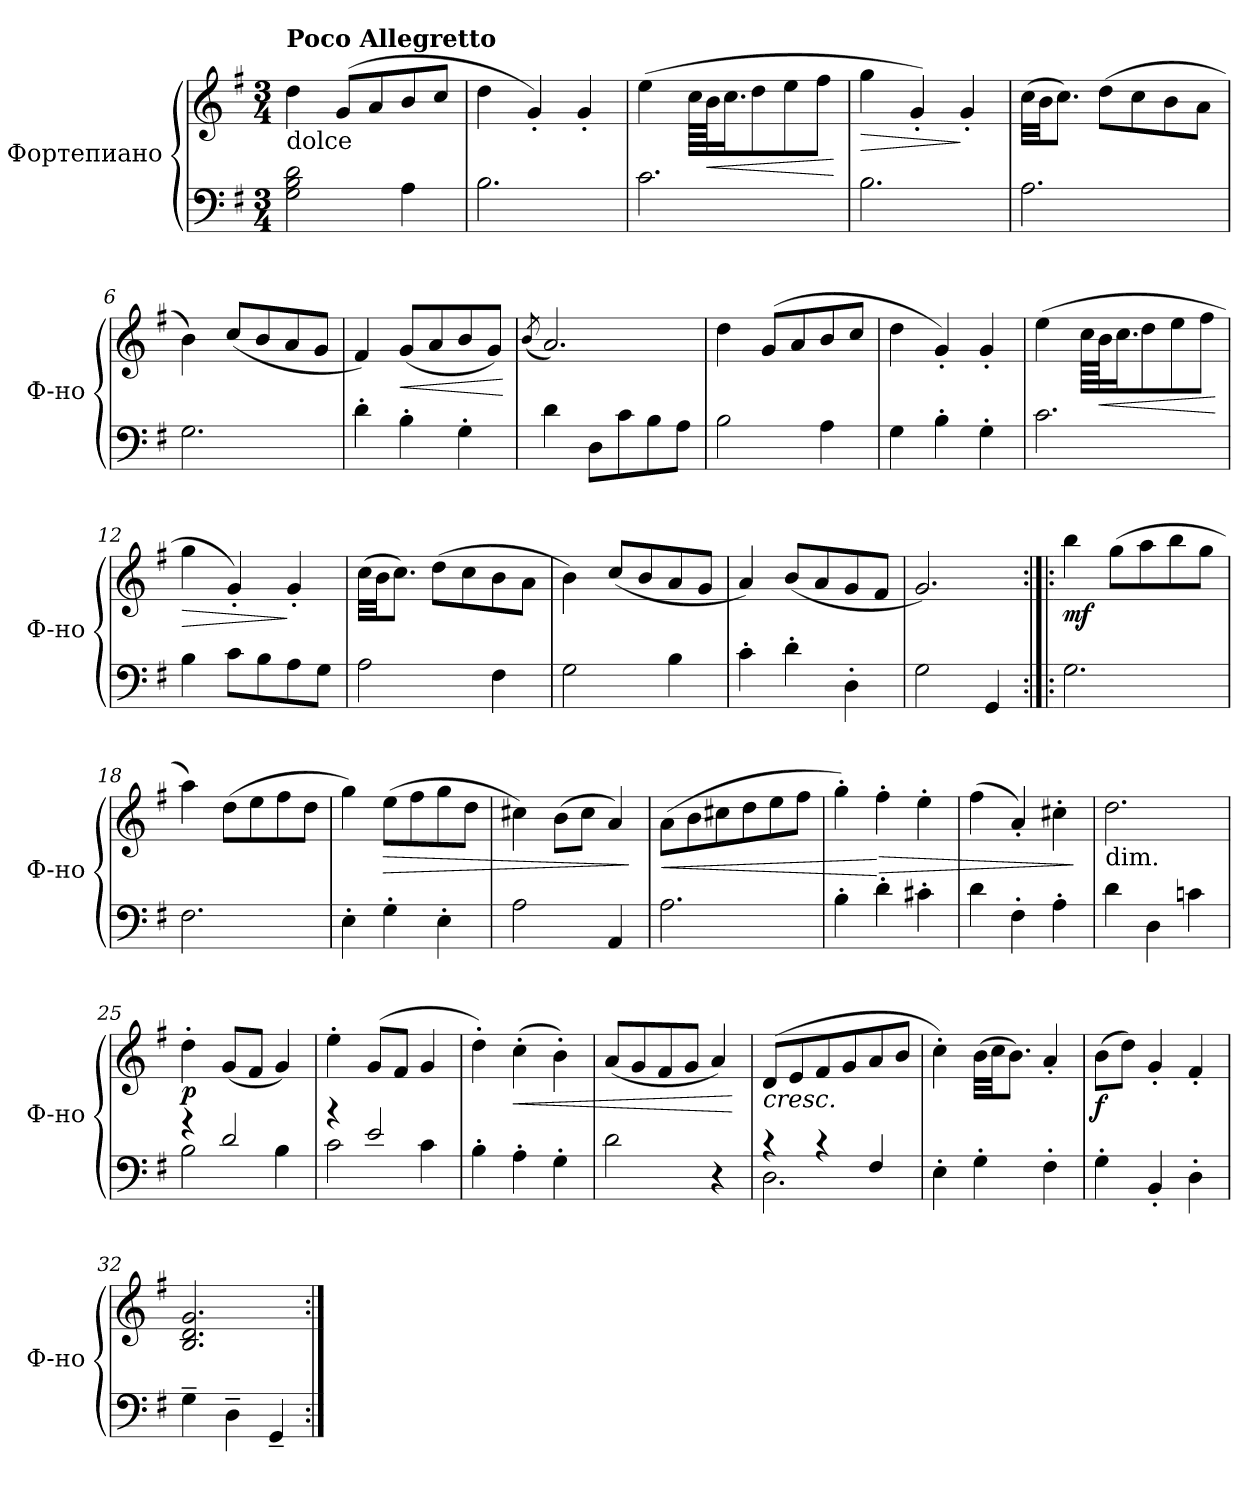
**kern	**kern	**dynam
*part1	*part1	*part1
*staff2	*staff1	*staff1/2
*I"Фортепиано	*	*
*I'Ф-но	*	*
*clefF4	*clefG2	*
*k[f#]	*k[f#]	*
*M3/4	*M3/4	*
=1	=1	=1
!	!LO:TX:b:t=dolce	!
!	!LO:TX:a:B:t=Poco Allegretto	!
2G\ 2B\ 2d\	4dd\	.
.	(>8g/L	.
.	8a/	.
4A\	8b/	.
.	8cc/J	.
=2	=2	=2
2.B\	4dd\	.
.	4g'/)	.
.	4g'/	.
=3	=3	=3
2.c\	(>4ee\	.
.	64cc\LLLL	.
!	!	!LO:HP:b
.	64b\JJ	<
.	16.cc\J	.
.	8dd\	.
.	8ee\	.
.	8ff#\J	.
.	.	[
=4	=4	=4
!	!	!LO:HP:b
2.B\	4gg\	>
.	4g'/)	.
.	4g'/	]
=5	=5	=5
2.A\	(>32cc\LLL	.
.	32b\JJ	.
.	8.cc\J)	.
.	(>8dd\L	.
.	8cc\	.
.	8b\	.
.	8a\J	.
=6	=6	=6
2.G\	4b\)	.
.	(<8cc/L	.
.	8b/	.
.	8a/	.
.	8g/J	.
=7	=7	=7
4d'\	4f#/)	.
!	!	!LO:HP:b
4B'\	(<8g/L	<
.	8a/	.
4G'\	8b/	.
.	8g/J)	.
.	.	[
=8	=8	=8
.	(<8qb/	.
4d\	2.a/)	.
8D\L	.	.
8c<\	.	.
8B\	.	.
8A\J	.	.
=9	=9	=9
2B<\	4dd\	.
.	(>8g/L	.
.	8a/	.
4A\	8b/	.
.	8cc/J	.
=10	=10	=10
4G<\	4dd\	.
4B'\	4g'/)	.
4G'\	4g'/	.
=11	=11	=11
2.c\	(>4ee\	.
.	64cc\LLLL	.
!	!	!LO:HP:b
.	64b\JJ	<
.	16.cc\J	.
.	8dd\	.
.	8ee\	.
.	8ff#\J	.
.	.	[
=12	=12	=12
!	!	!LO:HP:b
4B\	4gg\	>
8c<\L	4g'/)	.
8B\	.	.
8A\	4g'/	]
8G\J	.	.
=13	=13	=13
2A<\	(>32cc\LLL	.
.	32b\JJ	.
.	8.cc\J)	.
.	(>8dd\L	.
.	8cc\	.
4F#<\	8b\	.
.	8a\J	.
=14	=14	=14
2G\	4b\)	.
.	(<8cc/L	.
.	8b/	.
4B<\	8a/	.
.	8g/J	.
=15	=15	=15
4c<'\	4a/)	.
4d'\	(<8b/L	.
.	8a/	.
4D'\	8g/	.
.	8f#/J	.
=16	=16	=16
2G<\	2.g/)	.
4GG/	.	.
=17:|!|:	=17:|!|:	=17:|!|:
!	!	!LO:DY:b
2.G<\	4bb\	mf
.	(>8gg\L	.
.	8aa\	.
.	8bb\	.
.	8gg\J	.
=18	=18	=18
2.F#\	4aa\)	.
.	(>8dd\L	.
.	8ee\	.
.	8ff#\	.
.	8dd\J	.
=19	=19	=19
4E'\	4gg\)	.
!	!	!LO:HP:b
4G'\	(>8ee\L	>
.	8ff#\	.
4E'\	8gg\	.
.	8dd\J	.
=20	=20	=20
2A<\	4cc#X\)	.
.	(>8b\L	.
.	8cc#\J	.
4AA/	4a/)	.
.	.	]
=21	=21	=21
!	!	!LO:HP:b
2.A\	(>8a\L	<
.	8b\	.
.	8cc#X\	.
.	8dd\	.
.	8ee\	.
.	8ff#\J	.
=22	=22	=22
4B<'\	4gg'\)	.
!	!	!LO:HP:n=1:b
4d'\	4ff#'\	[ >
4c#X'\	4ee'\	.
=23	=23	=23
4d\	(>4ff#\	.
4F#'\	4a'/)	.
4A'\	4cc#X'\	.
.	.	]
=24	=24	=24
!	!LO:TX:b:t=dim.	!
4d\	2.dd\	.
4D\	.	.
4cn\	.	.
=25	=25	=25
*^	*	*
!	!	!	!LO:DY:b
4r	2B<\	4dd'\	p
2d/	.	(<8g/L	.
.	.	8f#/J	.
.	4B\	4g/)	.
=26	=26	=26	=26
4r	2c<\	4ee'\	.
2e/	.	(>8g/L	.
.	.	8f#/J	.
.	4c\	4g/	.
*v	*v	*	*
=27	=27	=27
4B'\	4dd'\)	.
!	!	!LO:HP:b
4A'\	(>4cc'\	<
4G'\	4b'\)	.
=28	=28	=28
2d\	(<8a/L	.
.	8g/	.
.	8f#/	.
.	8g/J	.
4r	4a/)	.
.	.	[
=29	=29	=29
*^	*	*
!	!	!LO:TX:b:i:t=cresc.	!
4r	2.D<\	(>8d/L	.
.	.	8e/	.
4r	.	8f#/	.
.	.	8g/	.
4F#/	.	8a/	.
.	.	8b/J	.
*v	*v	*	*
=30	=30	=30
4E'\	4cc'\)	.
4G'\	(>32b\LLL	.
.	32cc\JJ	.
.	8.b\J)	.
4F#'\	4a'/	.
=31	=31	=31
!	!	!LO:DY:b
4G'\	(>8b\L	f
.	8dd\J)	.
4BB<'/	4g'/	.
4D'\	4f#'/	.
=32	=32	=32
4G~\	2.B/ 2.d/ 2.g/	.
4D~\	.	.
4GG~/	.	.
=:|!	=:|!	=:|!
*-	*-	*-
